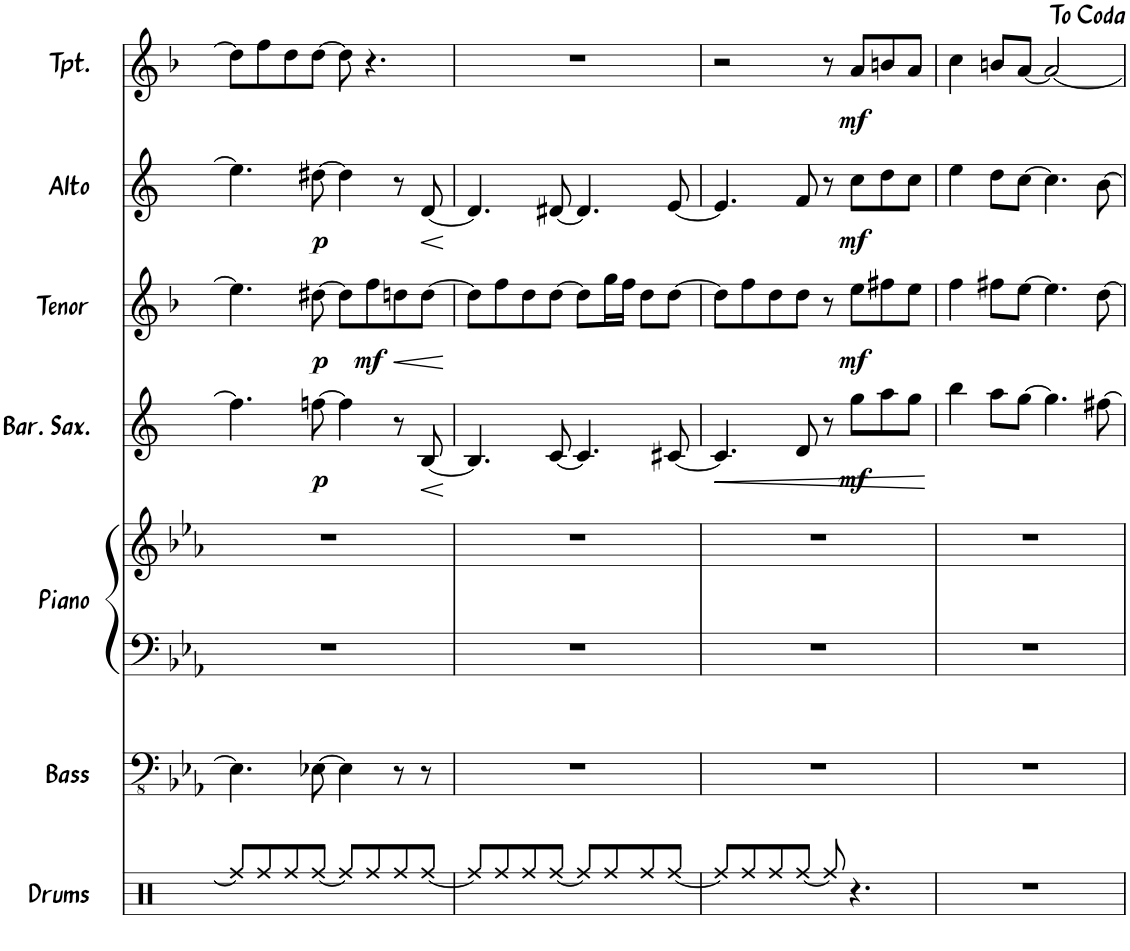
**kern	**kern	**kern	**kern	**kern	**dynam	**kern	**dynam	**kern	**dynam	**kern	**dynam
*part7	*part6	*part5	*part5	*part4	*part4	*part3	*part3	*part2	*part2	*part1	*part1
*staff8	*staff7	*staff6	*staff5	*staff4	*staff4	*staff3	*staff3	*staff2	*staff2	*staff1	*staff1
*I"Drums	*I"Bass	*I"Piano	*	*I"Baritone Saxophone	*	*I"Tenor Sax	*	*I"Alto Sax	*	*I"Trumpet	*
*I'Drums	*I'Bass	*I'Piano	*	*I'Bar. Sax.	*	*I'Tenor	*	*I'Alto	*	*I'Tpt.	*
!!LO:PB:g=z
*clefX	*clefFv4	*clefF4	*clefG2	*clefG2	*	*clefG2	*	*clefG2	*	*clefG2	*
*	*	*	*	*Trd12c21	*	*Trd8c14	*	*Trd5c9	*	*Trd1c2	*
*k[]	*k[b-e-a-]	*k[b-e-a-]	*k[b-e-a-]	*k[]	*	*k[b-]	*	*k[]	*	*k[b-]	*
*M4/4	*M4/4	*M4/4	*M4/4	*M4/4	*	*M4/4	*	*M4/4	*	*M4/4	*
=16	=16	=16	=16	=16	=16	=16	=16	=16	=16	=16	=16
8Rff/L]	4.EE\]	1r	1r	4.ff#\]	.	4.ee\]	.	4.ee\]	.	8dd\L]	.
8Rff/	.	.	.	.	.	.	.	.	.	8ff\	.
8Rff/	.	.	.	.	.	.	.	.	.	8dd\	.
!	!	!	!	!	!LO:DY:b	!	!LO:DY:b	!	!LO:DY:b	!	!
[8Rff/J	[8EE-X\	.	.	[8ffn\	p	[8dd#X\	p	[8dd#X\	p	[8dd\J	.
8Rff/L]	4EE-\]	.	.	4ff\]	.	8dd#\L]	.	4dd#\]	.	8dd\]	.
!	!	!	!	!	!	!	!LO:DY:b	!	!	!	!
8Rff/	.	.	.	.	.	8ff\	mf	.	.	4.r	.
!	!	!	!	!	!	!	!LO:HP:b	!	!	!	!
8Rff/	8r	.	.	8r	.	8ddn\	<	8r	.	.	.
!	!	!	!	!	!LO:HP:b	!	!	!	!LO:HP:b	!	!
[8Rff/J	8r	.	.	[8B/	<	[8dd\J	.	[8d/	<	.	.
.	.	.	.	.	[	.	[	.	[	.	.
=17	=17	=17	=17	=17	=17	=17	=17	=17	=17	=17	=17
8Rff/L]	1r	1r	1r	4.B/]	.	8dd\L]	.	4.d/]	.	1r	.
8Rff/	.	.	.	.	.	8ff\	.	.	.	.	.
8Rff/	.	.	.	.	.	8dd\	.	.	.	.	.
[8Rff/J	.	.	.	[8c/	.	[8dd\J	.	[8d#X/	.	.	.
8Rff/L]	.	.	.	4.c/]	.	8dd\L]	.	4.d#/]	.	.	.
8Rff/	.	.	.	.	.	16gg\L	.	.	.	.	.
.	.	.	.	.	.	16ff\JJ	.	.	.	.	.
8Rff/	.	.	.	.	.	8dd\L	.	.	.	.	.
[8Rff/J	.	.	.	[8c#X/	.	[8dd\J	.	[8e/	.	.	.
=18	=18	=18	=18	=18	=18	=18	=18	=18	=18	=18	=18
!	!	!	!	!	!LO:HP:b	!	!	!	!	!	!
8Rff/L]	1r	1r	1r	4.c#/]	<	8dd\L]	.	4.e/]	.	2r	.
8Rff/	.	.	.	.	.	8ff\	.	.	.	.	.
8Rff/	.	.	.	.	.	8dd\	.	.	.	.	.
[8Rff/J	.	.	.	8d/	.	8dd\J	.	8f/	.	.	.
8Rff/]	.	.	.	8r	.	8r	.	8r	.	8r	.
!	!	!	!	!	!LO:DY:b	!	!LO:DY:b	!	!LO:DY:b	!	!LO:DY:b
4.r	.	.	.	8gg\L	mf	8ee\L	mf	8cc\L	mf	8a/L	mf
.	.	.	.	8aa\	.	8ff#X\	.	8dd\	.	8bn/	.
.	.	.	.	8gg\J	.	8ee\J	.	8cc\J	.	8a/J	.
.	.	.	.	.	[	.	.	.	.	.	.
=19	=19	=19	=19	=19	=19	=19	=19	=19	=19	=19	=19
1r	1r	1r	1r	4bb\	.	4ff\	.	4ee\	.	4cc\	.
.	.	.	.	8aa\L	.	8ff#X\L	.	8dd\L	.	8bn/L	.
.	.	.	.	[8gg\J	.	[8ee\J	.	[8cc\J	.	[8a/J	.
.	.	.	.	4.gg\]	.	4.ee\]	.	4.cc\]	.	2a/_	.
.	.	.	.	[8ff#X\	.	[8dd\	.	[8b\	.	.	.
=	=	=	=	=	=	=	=	=	=	=	=
*-	*-	*-	*-	*-	*-	*-	*-	*-	*-	*-	*-
